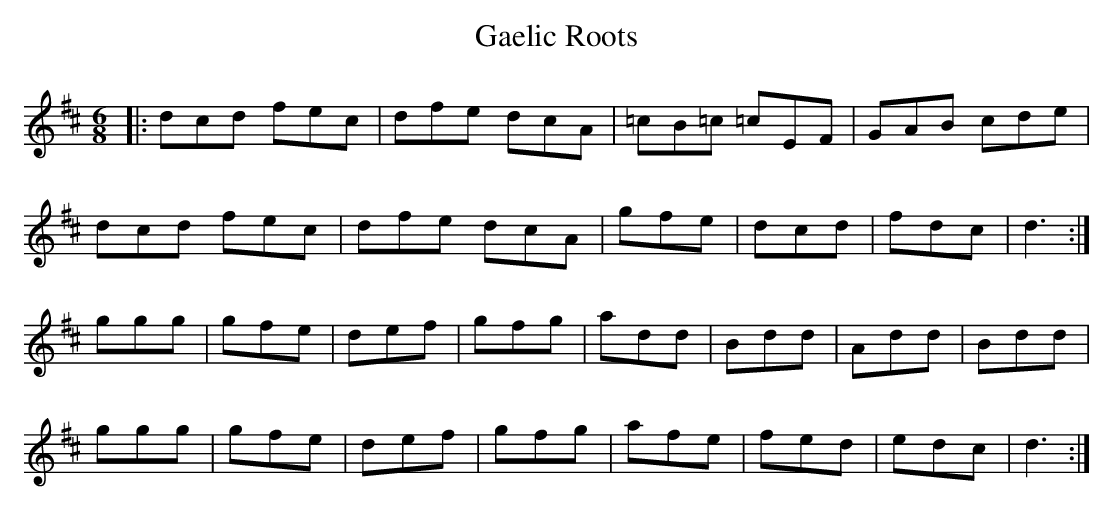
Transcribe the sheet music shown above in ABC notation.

X:1
T: Gaelic Roots
M: 6/8
L: 1/8
K: Dmaj
|:dcd fec|dfe dcA|=cB=c =cEF|GAB cde|
dcd fec|dfe dcA|gfe|dcd|fdc|d3:|
ggg|gfe|def|gfg|add|Bdd|Add|Bdd|
ggg|gfe|def|gfg|afe|fed|edc|d3:|
